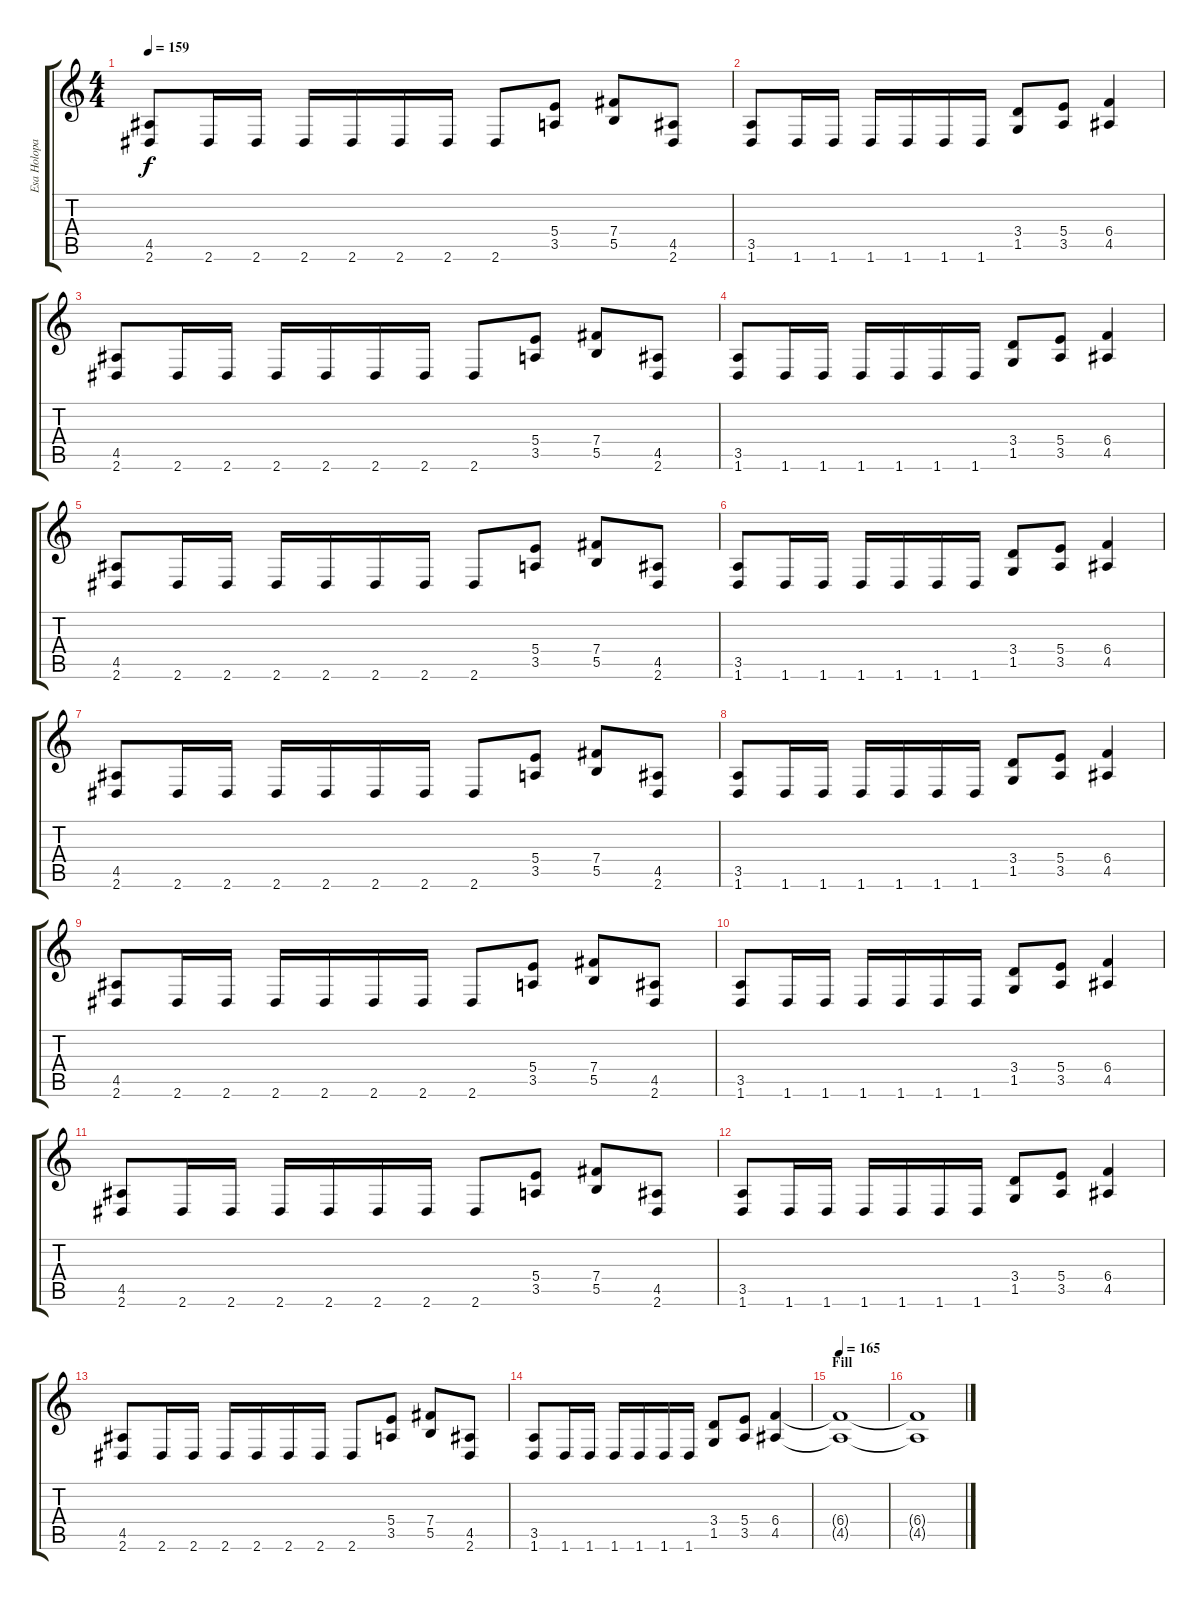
\track ("Esa Holopainen" "Esa Holopa") {instrument distortionguitar}
\staff {score tabs}
\tuning (Db4 Ab3 E3 B2 Gb2 Db2) {hide}
\ts (4 4)
\tempo 159
\clef g2
\ks c
(4.5 2.6).8{dy f} 2.6.16 2.6.16 2.6.16 2.6.16 2.6.16 2.6.16 2.6.8 (5.4 3.5).8 (7.4 5.5).8 (4.5 2.6).8 |
(3.5 1.6).8 1.6.16 1.6.16 1.6.16 1.6.16 1.6.16 1.6.16 (3.4 1.5).8 (5.4 3.5).8 (6.4 4.5).4 |
(4.5 2.6).8 2.6.16 2.6.16 2.6.16 2.6.16 2.6.16 2.6.16 2.6.8 (5.4 3.5).8 (7.4 5.5).8 (4.5 2.6).8 |
(3.5 1.6).8 1.6.16 1.6.16 1.6.16 1.6.16 1.6.16 1.6.16 (3.4 1.5).8 (5.4 3.5).8 (6.4 4.5).4 |
(4.5 2.6).8 2.6.16 2.6.16 2.6.16 2.6.16 2.6.16 2.6.16 2.6.8 (5.4 3.5).8 (7.4 5.5).8 (4.5 2.6).8 |
(3.5 1.6).8 1.6.16 1.6.16 1.6.16 1.6.16 1.6.16 1.6.16 (3.4 1.5).8 (5.4 3.5).8 (6.4 4.5).4 |
(4.5 2.6).8 2.6.16 2.6.16 2.6.16 2.6.16 2.6.16 2.6.16 2.6.8 (5.4 3.5).8 (7.4 5.5).8 (4.5 2.6).8 |
(3.5 1.6).8 1.6.16 1.6.16 1.6.16 1.6.16 1.6.16 1.6.16 (3.4 1.5).8 (5.4 3.5).8 (6.4 4.5).4 |
(4.5 2.6).8 2.6.16 2.6.16 2.6.16 2.6.16 2.6.16 2.6.16 2.6.8 (5.4 3.5).8 (7.4 5.5).8 (4.5 2.6).8 |
(3.5 1.6).8 1.6.16 1.6.16 1.6.16 1.6.16 1.6.16 1.6.16 (3.4 1.5).8 (5.4 3.5).8 (6.4 4.5).4 |
(4.5 2.6).8 2.6.16 2.6.16 2.6.16 2.6.16 2.6.16 2.6.16 2.6.8 (5.4 3.5).8 (7.4 5.5).8 (4.5 2.6).8 |
(3.5 1.6).8 1.6.16 1.6.16 1.6.16 1.6.16 1.6.16 1.6.16 (3.4 1.5).8 (5.4 3.5).8 (6.4 4.5).4 |
(4.5 2.6).8 2.6.16 2.6.16 2.6.16 2.6.16 2.6.16 2.6.16 2.6.8 (5.4 3.5).8 (7.4 5.5).8 (4.5 2.6).8 |
(3.5 1.6).8 1.6.16 1.6.16 1.6.16 1.6.16 1.6.16 1.6.16 (3.4 1.5).8 (5.4 3.5).8 (6.4 4.5).4 |
\section ("" "Fill")
\tempo 165
(6.4{t} 4.5{t}).1 |
(6.4{t} 4.5{t}).1
